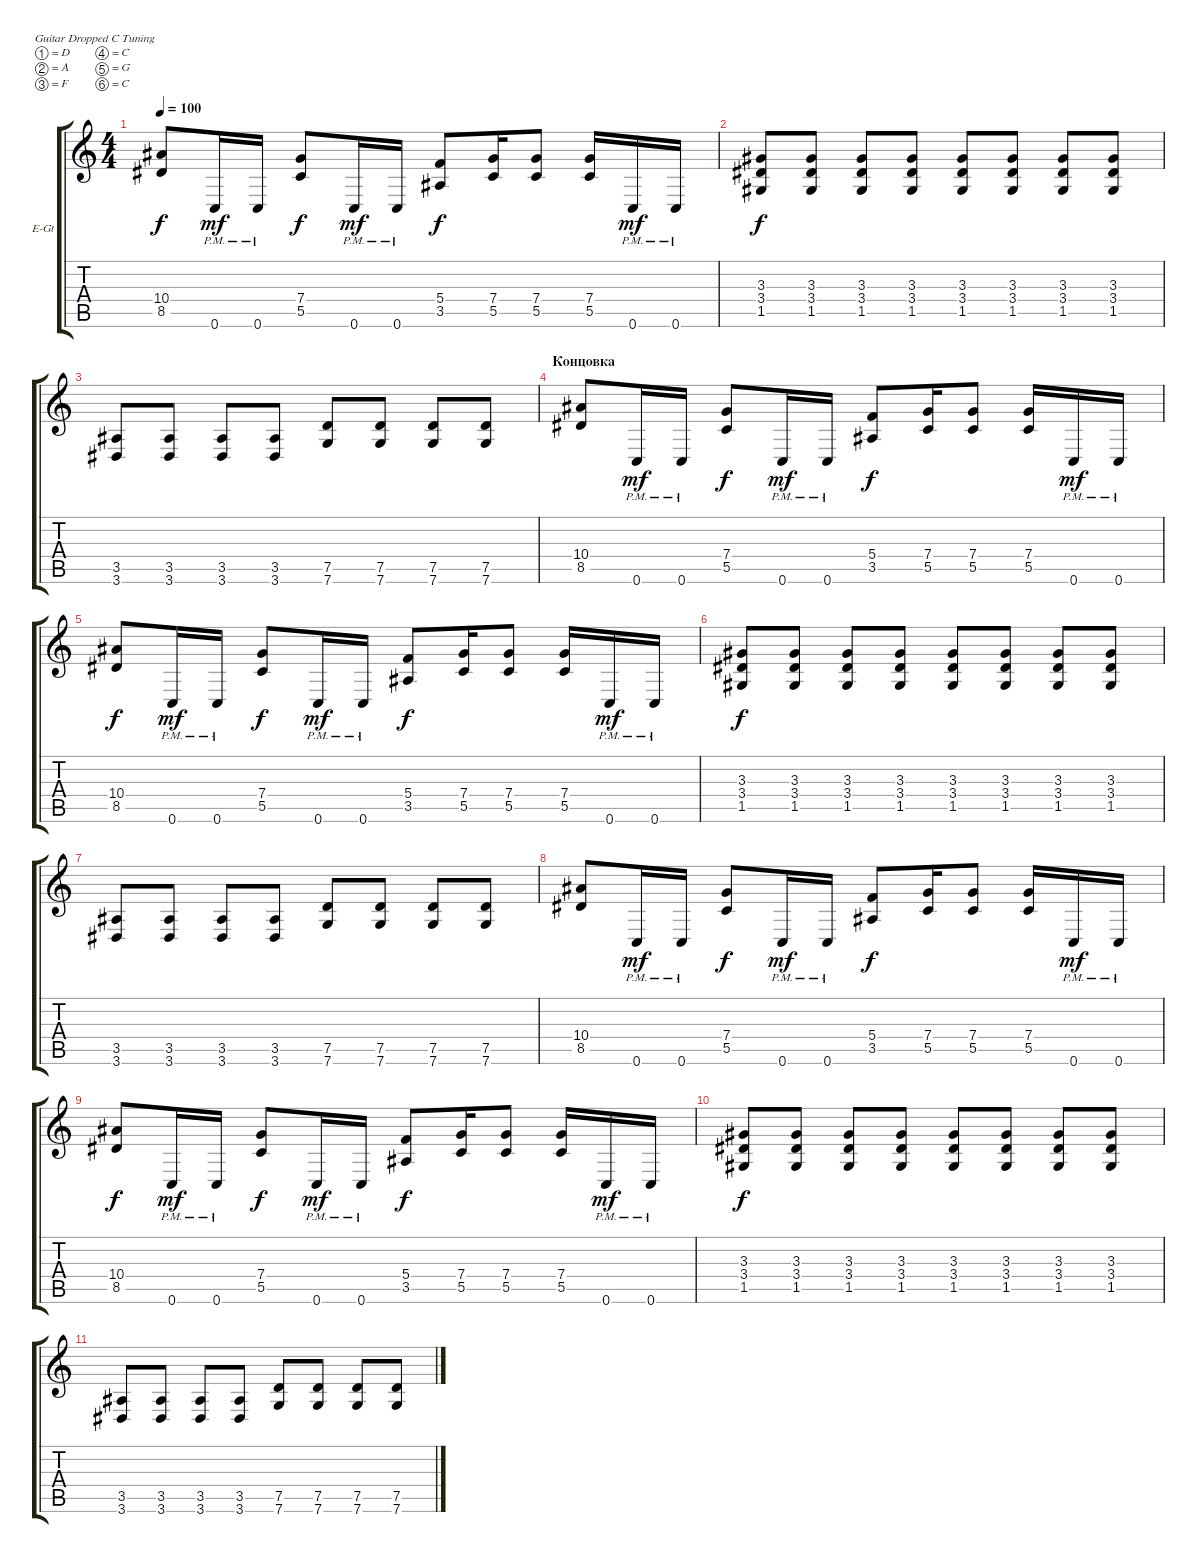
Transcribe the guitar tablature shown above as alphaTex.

\bracketExtendMode groupsimilarinstruments
\firstSystemTrackNameOrientation horizontal
\otherSystemsTrackNameOrientation horizontal
\track ("Mick Mars Rhythym" "E-Gt") {instrument distortionguitar}
\staff {score tabs}
\tuning (D4 A3 F3 C3 G2 C2)
\ts (4 4)
\tempo 100
\clef g2
\ks c
(10.4 8.5).8{dy f} 0.6{pm}.16{dy mf} 0.6{pm}.16 (7.4 5.5).8{dy f} 0.6{pm}.16{dy mf} 0.6{pm}.16 (5.4 3.5).8{dy f} (7.4 5.5).16 (7.4 5.5).8 (7.4 5.5).16 0.6{pm}.16{dy mf} 0.6{pm}.16 |
(1.5 3.4 3.3).8{dy f} (1.5 3.4 3.3).8 (1.5 3.4 3.3).8 (1.5 3.4 3.3).8 (1.5 3.4 3.3).8 (1.5 3.4 3.3).8 (1.5 3.4 3.3).8 (1.5 3.4 3.3).8 |
(3.5 3.6).8 (3.5 3.6).8 (3.5 3.6).8 (3.5 3.6).8 (7.5 7.6).8 (7.5 7.6).8 (7.5 7.6).8 (7.5 7.6).8 |
\section ("" "Концовка")
(10.4 8.5).8 0.6{pm}.16{dy mf} 0.6{pm}.16 (7.4 5.5).8{dy f} 0.6{pm}.16{dy mf} 0.6{pm}.16 (5.4 3.5).8{dy f} (7.4 5.5).16 (7.4 5.5).8 (7.4 5.5).16 0.6{pm}.16{dy mf} 0.6{pm}.16 |
(10.4 8.5).8{dy f} 0.6{pm}.16{dy mf} 0.6{pm}.16 (7.4 5.5).8{dy f} 0.6{pm}.16{dy mf} 0.6{pm}.16 (5.4 3.5).8{dy f} (7.4 5.5).16 (7.4 5.5).8 (7.4 5.5).16 0.6{pm}.16{dy mf} 0.6{pm}.16 |
(1.5 3.4 3.3).8{dy f} (1.5 3.4 3.3).8 (1.5 3.4 3.3).8 (1.5 3.4 3.3).8 (1.5 3.4 3.3).8 (1.5 3.4 3.3).8 (1.5 3.4 3.3).8 (1.5 3.4 3.3).8 |
(3.5 3.6).8 (3.5 3.6).8 (3.5 3.6).8 (3.5 3.6).8 (7.5 7.6).8 (7.5 7.6).8 (7.5 7.6).8 (7.5 7.6).8 |
(10.4 8.5).8 0.6{pm}.16{dy mf} 0.6{pm}.16 (7.4 5.5).8{dy f} 0.6{pm}.16{dy mf} 0.6{pm}.16 (5.4 3.5).8{dy f} (7.4 5.5).16 (7.4 5.5).8 (7.4 5.5).16 0.6{pm}.16{dy mf} 0.6{pm}.16 |
(10.4 8.5).8{dy f} 0.6{pm}.16{dy mf} 0.6{pm}.16 (7.4 5.5).8{dy f} 0.6{pm}.16{dy mf} 0.6{pm}.16 (5.4 3.5).8{dy f} (7.4 5.5).16 (7.4 5.5).8 (7.4 5.5).16 0.6{pm}.16{dy mf} 0.6{pm}.16 |
(1.5 3.4 3.3).8{dy f} (1.5 3.4 3.3).8 (1.5 3.4 3.3).8 (1.5 3.4 3.3).8 (1.5 3.4 3.3).8 (1.5 3.4 3.3).8 (1.5 3.4 3.3).8 (1.5 3.4 3.3).8 |
(3.5 3.6).8 (3.5 3.6).8 (3.5 3.6).8 (3.5 3.6).8 (7.5 7.6).8 (7.5 7.6).8 (7.5 7.6).8 (7.5 7.6).8
